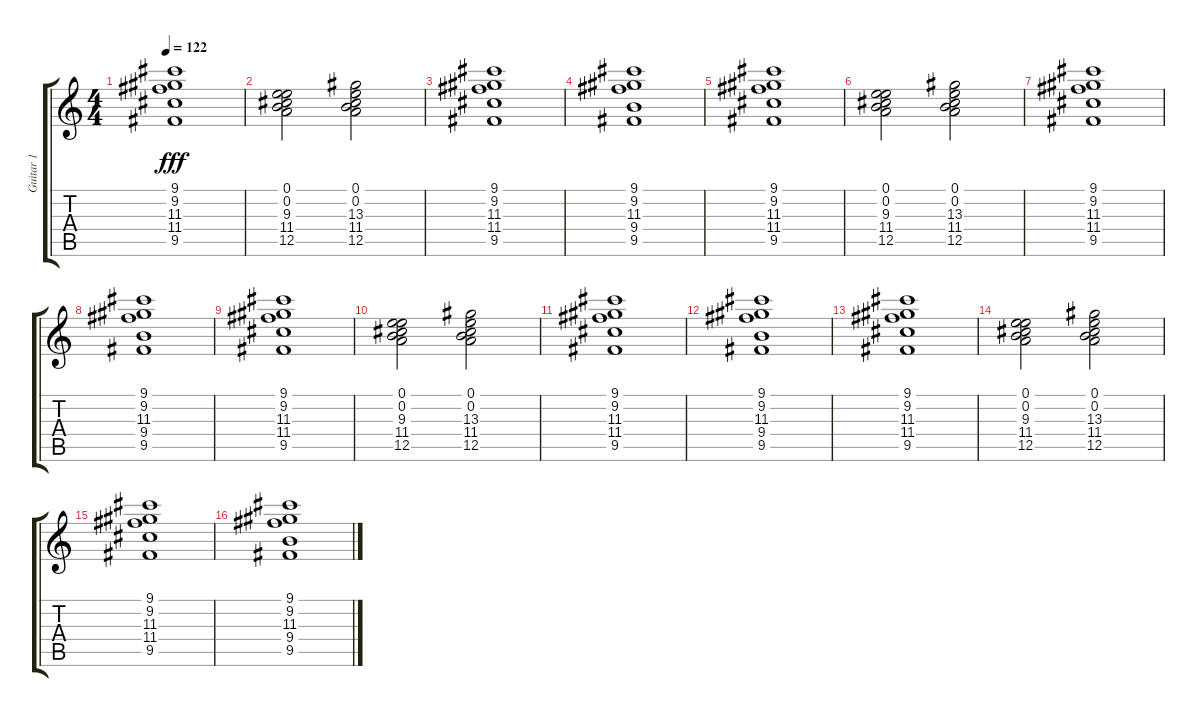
\track ("Guitar 1" "Guitar 1") {instrument acousticguitarsteel}
\staff {score tabs}
\tuning (E4 B3 G3 D3 A2 E2) {hide}
\ts (4 4)
\tempo 122
\clef g2
\ks c
(9.1 9.2 11.3 11.4 9.5).1{dy fff} |
(0.1 0.2 9.3 11.4 12.5).2 (0.1 0.2 13.3 11.4 12.5).2 |
(9.1 9.2 11.3 11.4 9.5).1 |
(9.1 9.2 11.3 9.4 9.5).1 |
(9.1 9.2 11.3 11.4 9.5).1 |
(0.1 0.2 9.3 11.4 12.5).2 (0.1 0.2 13.3 11.4 12.5).2 |
(9.1 9.2 11.3 11.4 9.5).1 |
(9.1 9.2 11.3 9.4 9.5).1 |
(9.1 9.2 11.3 11.4 9.5).1 |
(0.1 0.2 9.3 11.4 12.5).2 (0.1 0.2 13.3 11.4 12.5).2 |
(9.1 9.2 11.3 11.4 9.5).1 |
(9.1 9.2 11.3 9.4 9.5).1 |
(9.1 9.2 11.3 11.4 9.5).1 |
(0.1 0.2 9.3 11.4 12.5).2 (0.1 0.2 13.3 11.4 12.5).2 |
(9.1 9.2 11.3 11.4 9.5).1 |
(9.1 9.2 11.3 9.4 9.5).1
